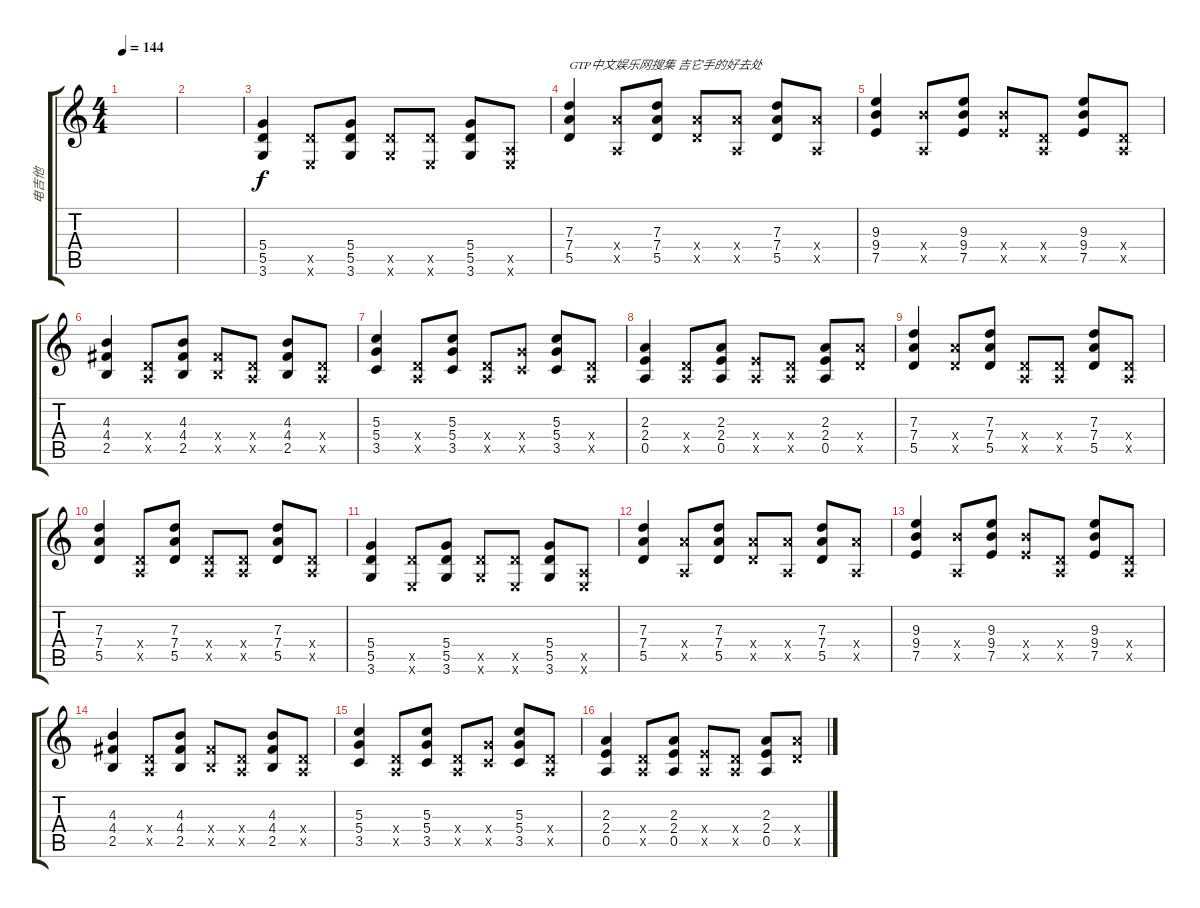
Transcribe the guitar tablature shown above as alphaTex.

\track ("电吉他" "电吉他") {instrument distortionguitar}
\staff {score tabs}
\tuning (E4 B3 G3 D3 A2 E2) {hide}
\ts (4 4)
\tempo 144
\clef g2
\ks c
|
|
(5.4 5.5 3.6).4 (5.5{x} 0.6{x}).8 (5.4 5.5 3.6).8 (5.5{x} 3.6{x}).8 (5.5{x} 0.6{x}).8 (5.4 5.5 3.6).8 (0.5{x} 0.6{x}).8 |
(7.3 7.4 5.5).4{txt "GTP中文娱乐网搜集 吉它手的好去处"} (7.4{x} 0.5{x}).8 (7.3 7.4 5.5).8 (7.4{x} 5.5{x}).8 (7.4{x} 0.5{x}).8 (7.3 7.4 5.5).8 (7.4{x} 0.5{x}).8 |
(9.3 9.4 7.5).4 (9.4{x} 0.5{x}).8 (9.3 9.4 7.5).8 (9.4{x} 7.5{x}).8 (0.4{x} 0.5{x}).8 (9.3 9.4 7.5).8 (0.4{x} 0.5{x}).8 |
(4.3 4.4 2.5).4 (0.4{x} 0.5{x}).8 (4.3 4.4 2.5).8 (4.4{x} 2.5{x}).8 (0.4{x} 0.5{x}).8 (4.3 4.4 2.5).8 (0.4{x} 0.5{x}).8 |
(5.3 5.4 3.5).4 (0.4{x} 0.5{x}).8 (5.3 5.4 3.5).8 (0.4{x} 0.5{x}).8 (5.4{x} 3.5{x}).8 (5.3 5.4 3.5).8 (0.4{x} 0.5{x}).8 |
(2.3 2.4 0.5).4 (0.4{x} 0.5{x}).8 (2.3 2.4 0.5).8 (2.4{x} 0.5{x}).8 (0.4{x} 0.5{x}).8 (2.3 2.4 0.5).8 (7.4{x} 5.5{x}).8 |
(7.3 7.4 5.5).4 (7.4{x} 5.5{x}).8 (7.3 7.4 5.5).8 (0.4{x} 0.5{x}).8 (0.4{x} 0.5{x}).8 (7.3 7.4 5.5).8 (0.4{x} 0.5{x}).8 |
(7.3 7.4 5.5).4 (0.4{x} 0.5{x}).8 (7.3 7.4 5.5).8 (0.4{x} 0.5{x}).8 (0.4{x} 0.5{x}).8 (7.3 7.4 5.5).8 (0.4{x} 0.5{x}).8 |
(5.4 5.5 3.6).4 (5.5{x} 0.6{x}).8 (5.4 5.5 3.6).8 (5.5{x} 3.6{x}).8 (5.5{x} 0.6{x}).8 (5.4 5.5 3.6).8 (0.5{x} 0.6{x}).8 |
(7.3 7.4 5.5).4 (7.4{x} 0.5{x}).8 (7.3 7.4 5.5).8 (7.4{x} 5.5{x}).8 (7.4{x} 0.5{x}).8 (7.3 7.4 5.5).8 (7.4{x} 0.5{x}).8 |
(9.3 9.4 7.5).4 (9.4{x} 0.5{x}).8 (9.3 9.4 7.5).8 (9.4{x} 7.5{x}).8 (0.4{x} 0.5{x}).8 (9.3 9.4 7.5).8 (0.4{x} 0.5{x}).8 |
(4.3 4.4 2.5).4 (0.4{x} 0.5{x}).8 (4.3 4.4 2.5).8 (4.4{x} 2.5{x}).8 (0.4{x} 0.5{x}).8 (4.3 4.4 2.5).8 (0.4{x} 0.5{x}).8 |
(5.3 5.4 3.5).4 (0.4{x} 0.5{x}).8 (5.3 5.4 3.5).8 (0.4{x} 0.5{x}).8 (5.4{x} 3.5{x}).8 (5.3 5.4 3.5).8 (0.4{x} 0.5{x}).8 |
(2.3 2.4 0.5).4 (0.4{x} 0.5{x}).8 (2.3 2.4 0.5).8 (2.4{x} 0.5{x}).8 (0.4{x} 0.5{x}).8 (2.3 2.4 0.5).8 (7.4{x} 5.5{x}).8
